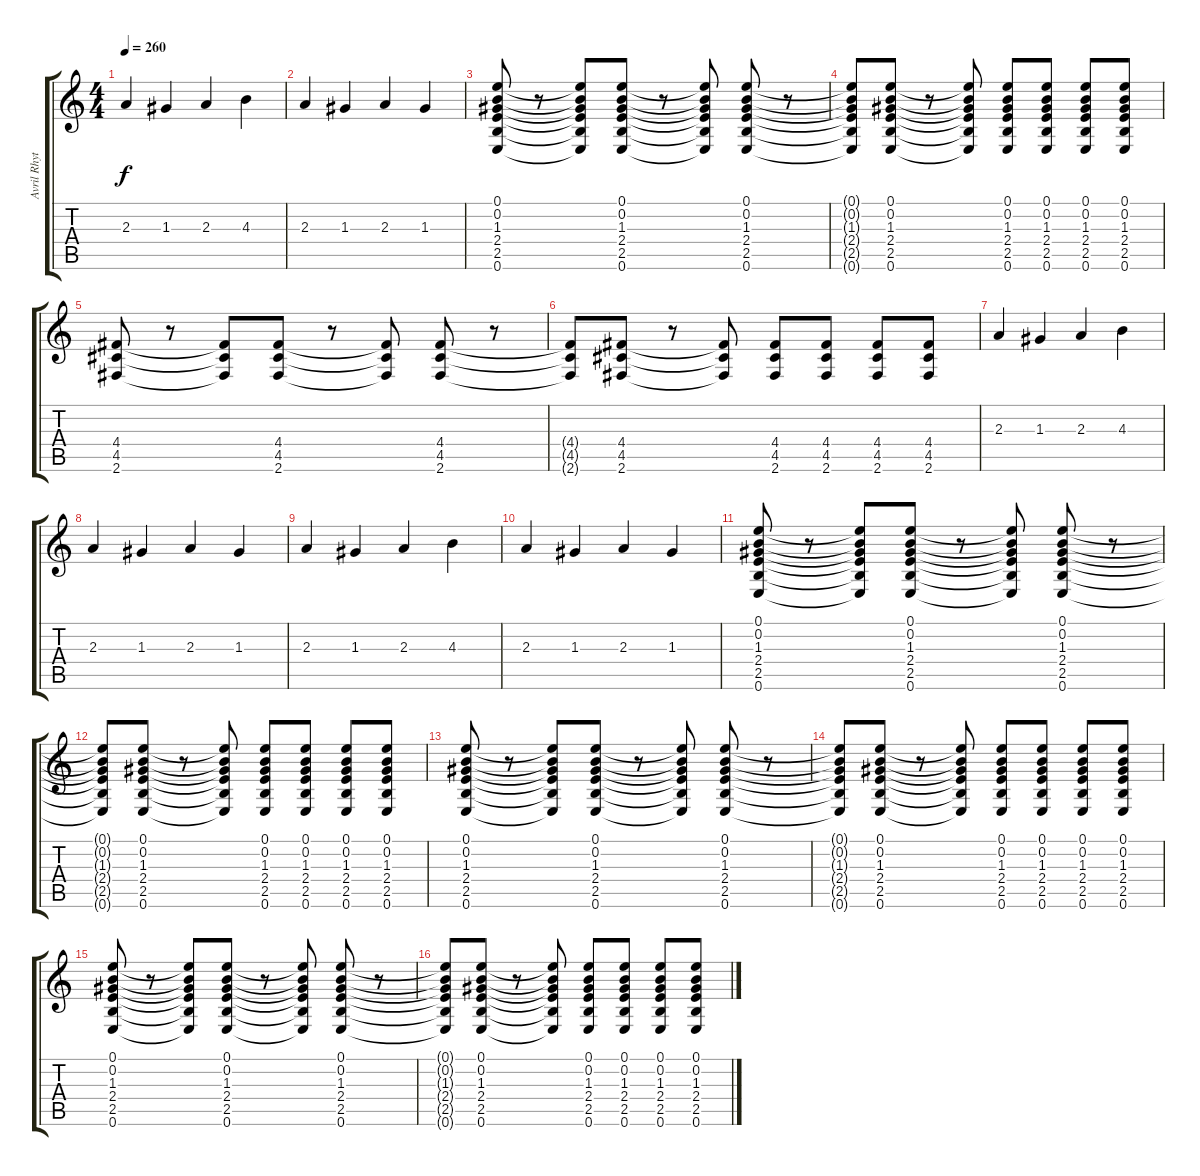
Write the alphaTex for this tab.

\track ("Avril Rhythm 2" "Avril Rhyt") {instrument distortionguitar}
\staff {score tabs}
\tuning (E4 B3 G3 D3 A2 E2) {hide}
\ts (4 4)
\tempo 260
\clef g2
\ks c
2.3.4{dy f} 1.3.4 2.3.4 4.3.4 |
2.3.4 1.3.4 2.3.4 1.3.4 |
(0.1 0.2 1.3 2.4 2.5 0.6).8 r.8 (0.1{t} 0.2{t} 1.3{t} 2.4{t} 2.5{t} 0.6{t}).8 (0.1 0.2 1.3 2.4 2.5 0.6).8 r.8 (0.1{t} 0.2{t} 1.3{t} 2.4{t} 2.5{t} 0.6{t}).8 (0.1 0.2 1.3 2.4 2.5 0.6).8 r.8 |
(0.1{t} 0.2{t} 1.3{t} 2.4{t} 2.5{t} 0.6{t}).8 (0.1 0.2 1.3 2.4 2.5 0.6).8 r.8 (0.1{t} 0.2{t} 1.3{t} 2.4{t} 2.5{t} 0.6{t}).8 (0.1 0.2 1.3 2.4 2.5 0.6).8 (0.1 0.2 1.3 2.4 2.5 0.6).8 (0.1 0.2 1.3 2.4 2.5 0.6).8 (0.1 0.2 1.3 2.4 2.5 0.6).8 |
(4.4 4.5 2.6).8 r.8 (4.4{t} 4.5{t} 2.6{t}).8 (4.4 4.5 2.6).8 r.8 (4.4{t} 4.5{t} 2.6{t}).8 (4.4 4.5 2.6).8 r.8 |
(4.4{t} 4.5{t} 2.6{t}).8 (4.4 4.5 2.6).8 r.8 (4.4{t} 4.5{t} 2.6{t}).8 (4.4 4.5 2.6).8 (4.4 4.5 2.6).8 (4.4 4.5 2.6).8 (4.4 4.5 2.6).8 |
2.3.4 1.3.4 2.3.4 4.3.4 |
2.3.4 1.3.4 2.3.4 1.3.4 |
2.3.4 1.3.4 2.3.4 4.3.4 |
2.3.4 1.3.4 2.3.4 1.3.4 |
(0.1 0.2 1.3 2.4 2.5 0.6).8 r.8 (0.1{t} 0.2{t} 1.3{t} 2.4{t} 2.5{t} 0.6{t}).8 (0.1 0.2 1.3 2.4 2.5 0.6).8 r.8 (0.1{t} 0.2{t} 1.3{t} 2.4{t} 2.5{t} 0.6{t}).8 (0.1 0.2 1.3 2.4 2.5 0.6).8 r.8 |
(0.1{t} 0.2{t} 1.3{t} 2.4{t} 2.5{t} 0.6{t}).8 (0.1 0.2 1.3 2.4 2.5 0.6).8 r.8 (0.1{t} 0.2{t} 1.3{t} 2.4{t} 2.5{t} 0.6{t}).8 (0.1 0.2 1.3 2.4 2.5 0.6).8 (0.1 0.2 1.3 2.4 2.5 0.6).8 (0.1 0.2 1.3 2.4 2.5 0.6).8 (0.1 0.2 1.3 2.4 2.5 0.6).8 |
(0.1 0.2 1.3 2.4 2.5 0.6).8 r.8 (0.1{t} 0.2{t} 1.3{t} 2.4{t} 2.5{t} 0.6{t}).8 (0.1 0.2 1.3 2.4 2.5 0.6).8 r.8 (0.1{t} 0.2{t} 1.3{t} 2.4{t} 2.5{t} 0.6{t}).8 (0.1 0.2 1.3 2.4 2.5 0.6).8 r.8 |
(0.1{t} 0.2{t} 1.3{t} 2.4{t} 2.5{t} 0.6{t}).8 (0.1 0.2 1.3 2.4 2.5 0.6).8 r.8 (0.1{t} 0.2{t} 1.3{t} 2.4{t} 2.5{t} 0.6{t}).8 (0.1 0.2 1.3 2.4 2.5 0.6).8 (0.1 0.2 1.3 2.4 2.5 0.6).8 (0.1 0.2 1.3 2.4 2.5 0.6).8 (0.1 0.2 1.3 2.4 2.5 0.6).8 |
(0.1 0.2 1.3 2.4 2.5 0.6).8 r.8 (0.1{t} 0.2{t} 1.3{t} 2.4{t} 2.5{t} 0.6{t}).8 (0.1 0.2 1.3 2.4 2.5 0.6).8 r.8 (0.1{t} 0.2{t} 1.3{t} 2.4{t} 2.5{t} 0.6{t}).8 (0.1 0.2 1.3 2.4 2.5 0.6).8 r.8 |
(0.1{t} 0.2{t} 1.3{t} 2.4{t} 2.5{t} 0.6{t}).8 (0.1 0.2 1.3 2.4 2.5 0.6).8 r.8 (0.1{t} 0.2{t} 1.3{t} 2.4{t} 2.5{t} 0.6{t}).8 (0.1 0.2 1.3 2.4 2.5 0.6).8 (0.1 0.2 1.3 2.4 2.5 0.6).8 (0.1 0.2 1.3 2.4 2.5 0.6).8 (0.1 0.2 1.3 2.4 2.5 0.6).8
